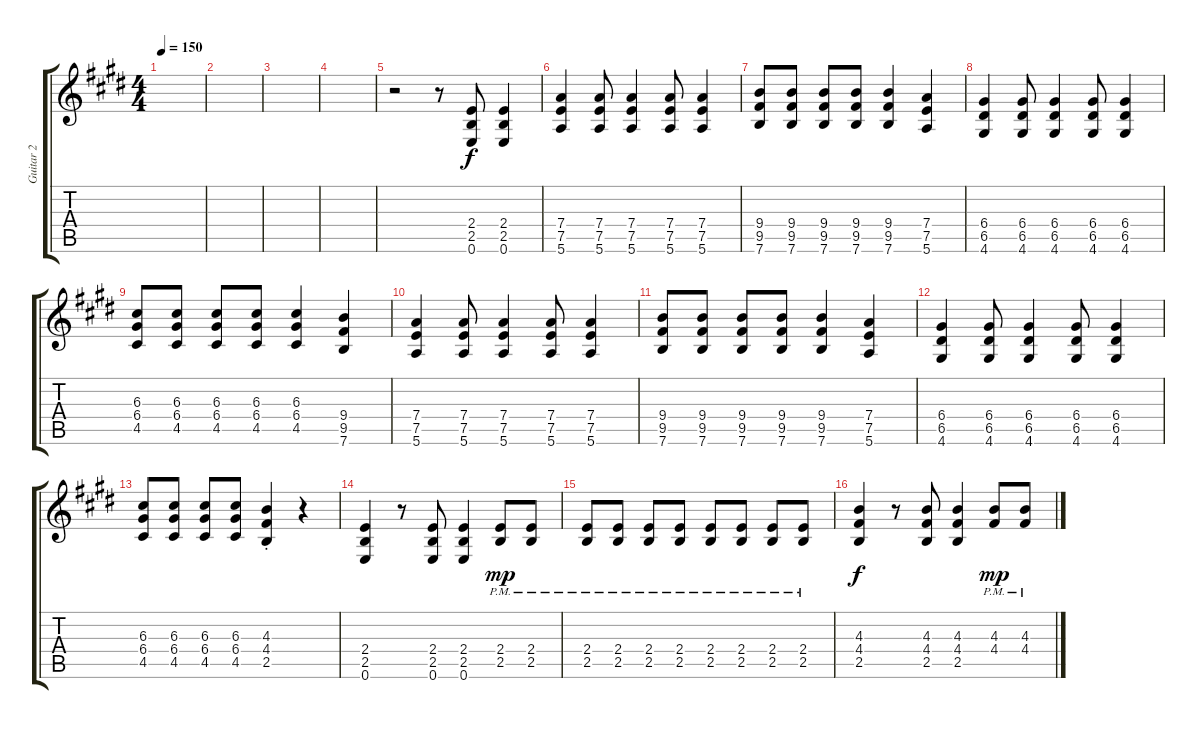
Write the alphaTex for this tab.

\track ("Guitar 2" "Guitar 2") {instrument distortionguitar}
\staff {score tabs}
\tuning (E4 B3 G3 D3 A2 E2) {hide}
\ts (4 4)
\tempo 150
\clef g2
\ks e
|
|
|
|
r.2{volume 11} r.8 (2.4 2.5 0.6).8 (2.4 2.5 0.6).4 |
(7.4 7.5 5.6).4 (7.4 7.5 5.6).8 (7.4 7.5 5.6).4 (7.4 7.5 5.6).8 (7.4 7.5 5.6).4 |
(9.4 9.5 7.6).8 (9.4 9.5 7.6).8 (9.4 9.5 7.6).8 (9.4 9.5 7.6).8 (9.4 9.5 7.6).4 (7.4 7.5 5.6).4 |
(6.4 6.5 4.6).4 (6.4 6.5 4.6).8 (6.4 6.5 4.6).4 (6.4 6.5 4.6).8 (6.4 6.5 4.6).4 |
(6.3 6.4 4.5).8 (6.3 6.4 4.5).8 (6.3 6.4 4.5).8 (6.3 6.4 4.5).8 (6.3 6.4 4.5).4 (9.4 9.5 7.6).4 |
(7.4 7.5 5.6).4 (7.4 7.5 5.6).8 (7.4 7.5 5.6).4 (7.4 7.5 5.6).8 (7.4 7.5 5.6).4 |
(9.4 9.5 7.6).8 (9.4 9.5 7.6).8 (9.4 9.5 7.6).8 (9.4 9.5 7.6).8 (9.4 9.5 7.6).4 (7.4 7.5 5.6).4 |
(6.4 6.5 4.6).4 (6.4 6.5 4.6).8 (6.4 6.5 4.6).4 (6.4 6.5 4.6).8 (6.4 6.5 4.6).4 |
(6.3 6.4 4.5).8 (6.3 6.4 4.5).8 (6.3 6.4 4.5).8 (6.3 6.4 4.5).8 (4.3{st} 4.4{st} 2.5{st}).4 r.4 |
(2.4 2.5 0.6).4 r.8 (2.4 2.5 0.6).8 (2.4 2.5 0.6).4 (2.4{pm} 2.5{pm}).8{dy mp} (2.4{pm} 2.5{pm}).8 |
(2.4{pm} 2.5{pm}).8 (2.4{pm} 2.5{pm}).8 (2.4{pm} 2.5{pm}).8 (2.4{pm} 2.5{pm}).8 (2.4{pm} 2.5{pm}).8 (2.4{pm} 2.5{pm}).8 (2.4{pm} 2.5{pm}).8 (2.4{pm} 2.5{pm}).8 |
(4.3 4.4 2.5).4{dy f} r.8 (4.3 4.4 2.5).8 (4.3 4.4 2.5).4 (4.3{pm} 4.4{pm}).8{dy mp} (4.3{pm} 4.4{pm}).8
